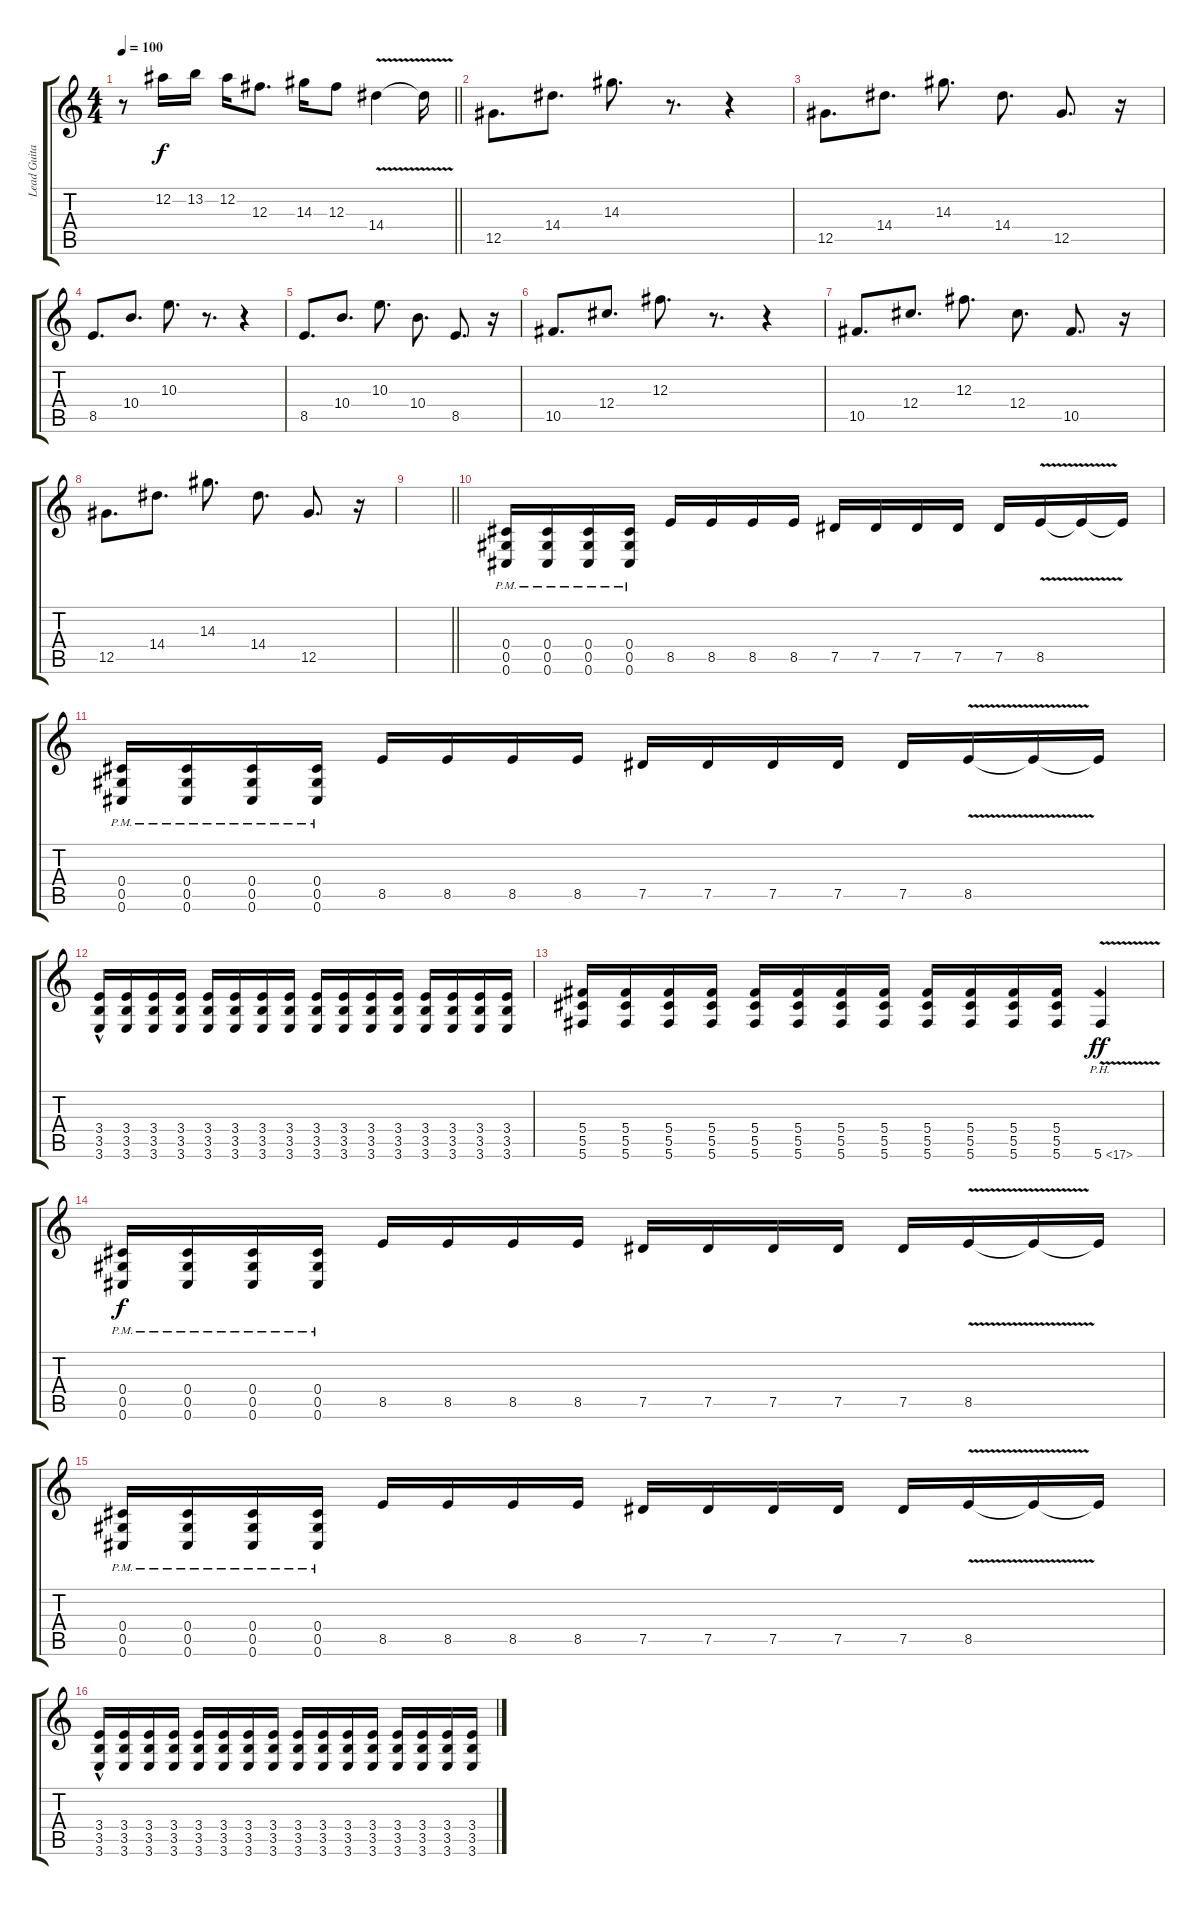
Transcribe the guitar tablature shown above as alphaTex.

\track ("Lead Guitar" "Lead Guita") {instrument distortionguitar}
\staff {score tabs}
\tuning (Eb4 Bb3 Gb3 Db3 Ab2 Db2) {hide}
\ts (4 4)
\tempo 100
\clef g2
\barLineRight lightlight
\ks c
r.8{dy f} 12.2.16 13.2.16 12.2.16 12.3.8{d} 14.3.16 12.3.8 14.4{v}.4 14.4{t}.16 |
12.5.8{d} 14.4.8{d} 14.3.8{d} r.8{d} r.4 |
12.5.8{d} 14.4.8{d} 14.3.8{d} 14.4.8{d} 12.5.8{d} r.16 |
8.5.8{d} 10.4.8{d} 10.3.8{d} r.8{d} r.4 |
8.5.8{d} 10.4.8{d} 10.3.8{d} 10.4.8{d} 8.5.8{d} r.16 |
10.5.8{d} 12.4.8{d} 12.3.8{d} r.8{d} r.4 |
10.5.8{d} 12.4.8{d} 12.3.8{d} 12.4.8{d} 10.5.8{d} r.16 |
12.5.8{d} 14.4.8{d} 14.3.8{d} 14.4.8{d} 12.5.8{d} r.16 |
\barLineRight lightlight
|
(0.4{pm} 0.5{pm} 0.6{pm}).16 (0.4{pm} 0.5{pm} 0.6{pm}).16 (0.4{pm} 0.5{pm} 0.6{pm}).16 (0.4{pm} 0.5{pm} 0.6{pm}).16 8.5.16 8.5.16 8.5.16 8.5.16 7.5.16 7.5.16 7.5.16 7.5.16 7.5.16 8.5{v}.16 8.5{t}.16 8.5{t}.16 |
(0.4{pm} 0.5{pm} 0.6{pm}).16 (0.4{pm} 0.5{pm} 0.6{pm}).16 (0.4{pm} 0.5{pm} 0.6{pm}).16 (0.4{pm} 0.5{pm} 0.6{pm}).16 8.5.16 8.5.16 8.5.16 8.5.16 7.5.16 7.5.16 7.5.16 7.5.16 7.5.16 8.5{v}.16 8.5{t}.16 8.5{t}.16 |
(3.4{hac} 3.5{hac} 3.6{hac}).16 (3.4 3.5 3.6).16 (3.4 3.5 3.6).16 (3.4 3.5 3.6).16 (3.4 3.5 3.6).16 (3.4 3.5 3.6).16 (3.4 3.5 3.6).16 (3.4 3.5 3.6).16 (3.4 3.5 3.6).16 (3.4 3.5 3.6).16 (3.4 3.5 3.6).16 (3.4 3.5 3.6).16 (3.4 3.5 3.6).16 (3.4 3.5 3.6).16 (3.4 3.5 3.6).16 (3.4 3.5 3.6).16 |
(5.4 5.5 5.6).16 (5.4 5.5 5.6).16 (5.4 5.5 5.6).16 (5.4 5.5 5.6).16 (5.4 5.5 5.6).16 (5.4 5.5 5.6).16 (5.4 5.5 5.6).16 (5.4 5.5 5.6).16 (5.4 5.5 5.6).16 (5.4 5.5 5.6).16 (5.4 5.5 5.6).16 (5.4 5.5 5.6).16 5.6{ph 12 v}.4{dy ff} |
(0.4{pm} 0.5{pm} 0.6{pm}).16{dy f} (0.4{pm} 0.5{pm} 0.6{pm}).16 (0.4{pm} 0.5{pm} 0.6{pm}).16 (0.4{pm} 0.5{pm} 0.6{pm}).16 8.5.16 8.5.16 8.5.16 8.5.16 7.5.16 7.5.16 7.5.16 7.5.16 7.5.16 8.5{v}.16 8.5{t}.16 8.5{t}.16 |
(0.4{pm} 0.5{pm} 0.6{pm}).16 (0.4{pm} 0.5{pm} 0.6{pm}).16 (0.4{pm} 0.5{pm} 0.6{pm}).16 (0.4{pm} 0.5{pm} 0.6{pm}).16 8.5.16 8.5.16 8.5.16 8.5.16 7.5.16 7.5.16 7.5.16 7.5.16 7.5.16 8.5{v}.16 8.5{t}.16 8.5{t}.16 |
(3.4{hac} 3.5{hac} 3.6{hac}).16 (3.4 3.5 3.6).16 (3.4 3.5 3.6).16 (3.4 3.5 3.6).16 (3.4 3.5 3.6).16 (3.4 3.5 3.6).16 (3.4 3.5 3.6).16 (3.4 3.5 3.6).16 (3.4 3.5 3.6).16 (3.4 3.5 3.6).16 (3.4 3.5 3.6).16 (3.4 3.5 3.6).16 (3.4 3.5 3.6).16 (3.4 3.5 3.6).16 (3.4 3.5 3.6).16 (3.4 3.5 3.6).16
